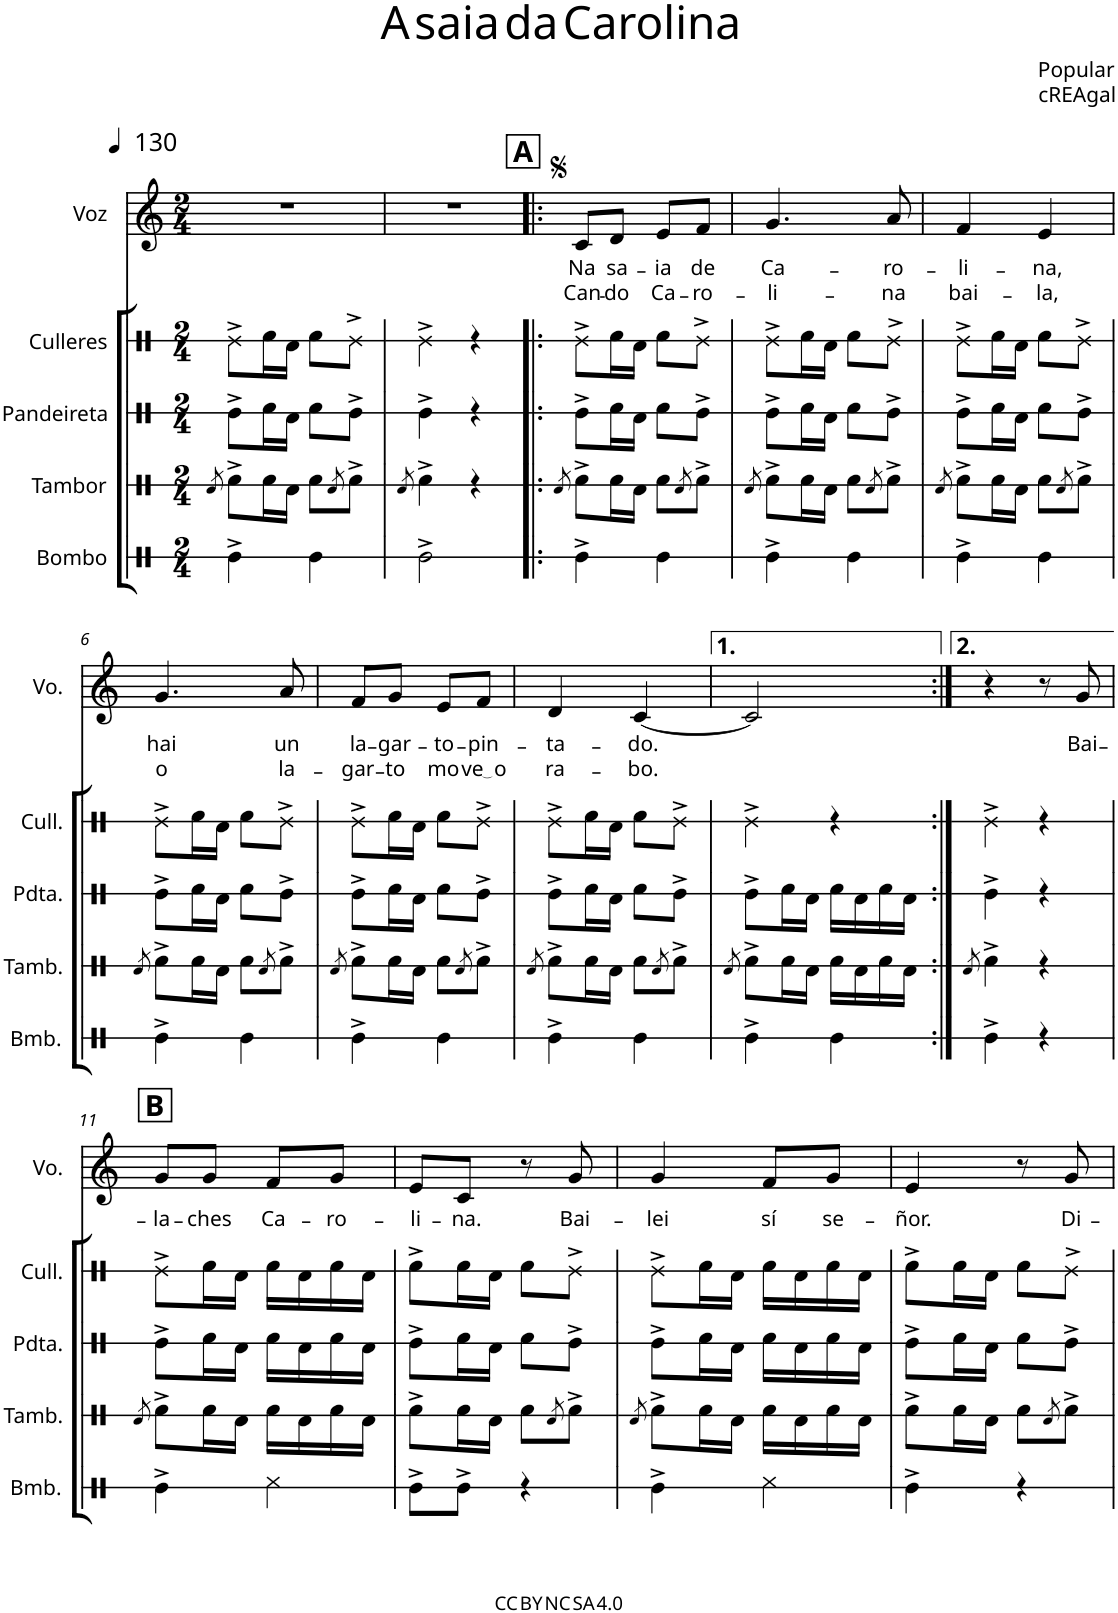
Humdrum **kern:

**kern	**kern	**kern	**kern	**kern	**text	**text
*part5	*part4	*part3	*part2	*part1	*part1	*part1
*staff5	*staff4	*staff3	*staff2	*staff1	*staff1	*staff1
*I"Bombo	*I"Tambor	*I"Pandeireta	*I"Culleres	*I"Voz	*	*
*I'Bmb.	*I'Tamb.	*I'Pdta.	*I'Cull.	*I'Vo.	*	*
*stria1	*stria1	*stria1	*stria1	*	*	*
*clefX	*clefX	*clefX	*clefX	*clefG2	*	*
*k[]	*k[]	*k[]	*k[]	*k[]	*	*
*M2/4	*M2/4	*M2/4	*M2/4	*M2/4	*	*
*MM130	*MM130	*MM130	*MM130	*MM130	*	*
=1	=1	=1	=1	=1	=1	=1
.	8qRd/	.	.	.	.	.
4Re^\	8Rf^\L	8Re^>\L	8Re^>\L	2r	.	.
.	16Rf\L	16Rf\L	16Rf\L	.	.	.
.	16Rd\JJ	16Rd\JJ	16Rd\JJ	.	.	.
4Re\	8Rf\L	8Rf\L	8Rf\L	.	.	.
.	8qRd/	.	.	.	.	.
.	8Rf^\J	8Re^\J	8Re^<\J	.	.	.
=2	=2	=2	=2	=2	=2	=2
.	8qRd/	.	.	.	.	.
2Re^\	4Rf^\	4Re^\	4Re^\	2r	.	.
.	4r	4r	4r	.	.	.
!!LO:REH:place=s1:a:B:cj:fs=14:t=A
=3!|:	=3!|:	=3!|:	=3!|:	=3!|:	=3!|:	=3!|:
.	8qRd/	.	.	.	.	.
!	!	!	!	!	!LO:LY:b	!LO:LY:b
4Re^\	8Rf^\L	8Re^>\L	8Re^>\L	8c/L	Na	Can-
!	!	!	!	!	!LO:LY:b	!LO:LY:b
.	16Rf\L	16Rf\L	16Rf\L	8d/J	sa-	-do
.	16Rd\JJ	16Rd\JJ	16Rd\JJ	.	.	.
!	!	!	!	!	!LO:LY:b	!LO:LY:b
4Re\	8Rf\L	8Rf\L	8Rf\L	8e/L	-ia	Ca-
.	8qRd/	.	.	.	.	.
!	!	!	!	!	!LO:LY:b	!LO:LY:b
.	8Rf^\J	8Re^\J	8Re^<\J	8f/J	de	-ro-
=4	=4	=4	=4	=4	=4	=4
.	8qRd/	.	.	.	.	.
!	!	!	!	!	!LO:LY:b	!LO:LY:b
4Re^\	8Rf^\L	8Re^>\L	8Re^>\L	4.g/	Ca-	-li-
.	16Rf\L	16Rf\L	16Rf\L	.	.	.
.	16Rd\JJ	16Rd\JJ	16Rd\JJ	.	.	.
4Re\	8Rf\L	8Rf\L	8Rf\L	.	.	.
.	8qRd/	.	.	.	.	.
!	!	!	!	!	!LO:LY:b	!LO:LY:b
.	8Rf^\J	8Re^\J	8Re^<\J	8a/	-ro-	-na
=5	=5	=5	=5	=5	=5	=5
.	8qRd/	.	.	.	.	.
!	!	!	!	!	!LO:LY:b	!LO:LY:b
4Re^\	8Rf^\L	8Re^>\L	8Re^>\L	4f/	-li-	bai-
.	16Rf\L	16Rf\L	16Rf\L	.	.	.
.	16Rd\JJ	16Rd\JJ	16Rd\JJ	.	.	.
!	!	!	!	!	!LO:LY:b	!LO:LY:b
4Re\	8Rf\L	8Rf\L	8Rf\L	4e/	-na,	-la,
.	8qRd/	.	.	.	.	.
.	8Rf^\J	8Re^\J	8Re^<\J	.	.	.
!!LO:LB:g=z
=6	=6	=6	=6	=6	=6	=6
.	8qRd/	.	.	.	.	.
!	!	!	!	!	!LO:LY:b	!LO:LY:b
4Re^\	8Rf^\L	8Re^>\L	8Re^>\L	4.g/	hai	o
.	16Rf\L	16Rf\L	16Rf\L	.	.	.
.	16Rd\JJ	16Rd\JJ	16Rd\JJ	.	.	.
4Re\	8Rf\L	8Rf\L	8Rf\L	.	.	.
.	8qRd/	.	.	.	.	.
!	!	!	!	!	!LO:LY:b	!LO:LY:b
.	8Rf^\J	8Re^\J	8Re^<\J	8a/	un	la-
=7	=7	=7	=7	=7	=7	=7
.	8qRd/	.	.	.	.	.
!	!	!	!	!	!LO:LY:b	!LO:LY:b
4Re^\	8Rf^\L	8Re^>\L	8Re^>\L	8f/L	la-	-gar-
!	!	!	!	!	!LO:LY:b	!LO:LY:b
.	16Rf\L	16Rf\L	16Rf\L	8g/J	-gar-	-to
.	16Rd\JJ	16Rd\JJ	16Rd\JJ	.	.	.
!	!	!	!	!	!LO:LY:b	!LO:LY:b
4Re\	8Rf\L	8Rf\L	8Rf\L	8e/L	-to-	mo
.	8qRd/	.	.	.	.	.
!	!	!	!	!	!LO:LY:b	!LO:LY:b
.	8Rf^\J	8Re^\J	8Re^<\J	8f/J	-pin-	ve o
=8	=8	=8	=8	=8	=8	=8
.	8qRd/	.	.	.	.	.
!	!	!	!	!	!LO:LY:b	!LO:LY:b
4Re^\	8Rf^\L	8Re^>\L	8Re^>\L	4d/	-ta-	ra-
.	16Rf\L	16Rf\L	16Rf\L	.	.	.
.	16Rd\JJ	16Rd\JJ	16Rd\JJ	.	.	.
!	!	!	!	!	!LO:LY:b	!LO:LY:b
4Re\	8Rf\L	8Rf\L	8Rf\L	[4c/	-do.	-bo.
.	8qRd/	.	.	.	.	.
.	8Rf^\J	8Re^\J	8Re^<\J	.	.	.
=9	=9	=9	=9	=9	=9	=9
.	8qRd/	.	.	.	.	.
4Re^\	8Rf^\L	8Re^>\L	4Re^>\	2c/]	.	.
.	16Rf\L	16Rf\L	.	.	.	.
.	16Rd\JJ	16Rd\JJ	.	.	.	.
4Re\	16Rf\LL	16Rf\LL	4r	.	.	.
.	16Rd\	16Rd\	.	.	.	.
.	16Rf\	16Rf\	.	.	.	.
.	16Rd\JJ	16Rd\JJ	.	.	.	.
=10:|!	=10:|!	=10:|!	=10:|!	=10:|!	=10:|!	=10:|!
.	8qRd/	.	.	.	.	.
4Re^\	4Rf^\	4Re^\	4Re^>\	4r	.	.
4r	4r	4r	4r	8r	.	.
!	!	!	!	!	!LO:LY:b	!
.	.	.	.	8g/	Bai-	.
!!LO:LB:g=z
!!LO:REH:place=s1:a:B:cj:fs=14:t=B
=11	=11	=11	=11	=11	=11	=11
.	8qRd/	.	.	.	.	.
!	!	!	!	!	!LO:LY:b	!
4Re^\	8Rf^>\L	8Re^>\L	8Re^\L	8g/L	-la-	.
!	!	!	!	!	!LO:LY:b	!
.	16Rf\L	16Rf\L	16Rf\L	8g/J	-ches	.
.	16Rd\JJ	16Rd\JJ	16Rd\JJ	.	.	.
!	!	!	!	!	!LO:LY:b	!
4Rf\	16Rf\LL	16Rf\LL	16Rf\LL	8f/L	Ca-	.
.	16Rd\	16Rd\	16Rd\	.	.	.
!	!	!	!	!	!LO:LY:b	!
.	16Rf\	16Rf\	16Rf\	8g/J	-ro-	.
.	16Rd\JJ	16Rd\JJ	16Rd\JJ	.	.	.
=12	=12	=12	=12	=12	=12	=12
!	!	!	!	!	!LO:LY:b	!
8Re^\L	8Rf^\L	8Re^>\L	8Rf^\L	8e/L	-li-	.
!	!	!	!	!	!LO:LY:b	!
8Re^\J	16Rf\L	16Rf\L	16Rf\L	8c/J	-na.	.
.	16Rd\JJ	16Rd\JJ	16Rd\JJ	.	.	.
4r	8Rf\L	8Rf\L	8Rf\L	8r	.	.
.	8qRd/	.	.	.	.	.
!	!	!	!	!	!LO:LY:b	!
.	8Rf^\J	8Re^\J	8Re^<\J	8g/	Bai-	.
=13	=13	=13	=13	=13	=13	=13
.	8qRd/	.	.	.	.	.
!	!	!	!	!	!LO:LY:b	!
4Re^\	8Rf^>\L	8Re^>\L	8Re^\L	4g/	-lei	.
.	16Rf\L	16Rf\L	16Rf\L	.	.	.
.	16Rd\JJ	16Rd\JJ	16Rd\JJ	.	.	.
!	!	!	!	!	!LO:LY:b	!
4Rf\	16Rf\LL	16Rf\LL	16Rf\LL	8f/L	sí	.
.	16Rd\	16Rd\	16Rd\	.	.	.
!	!	!	!	!	!LO:LY:b	!
.	16Rf\	16Rf\	16Rf\	8g/J	se-	.
.	16Rd\JJ	16Rd\JJ	16Rd\JJ	.	.	.
=14	=14	=14	=14	=14	=14	=14
!	!	!	!	!	!LO:LY:b	!
4Re^\	8Rf^\L	8Re^>\L	8Rf^\L	4e/	-ñor.	.
.	16Rf\L	16Rf\L	16Rf\L	.	.	.
.	16Rd\JJ	16Rd\JJ	16Rd\JJ	.	.	.
4r	8Rf\L	8Rf\L	8Rf\L	8r	.	.
.	8qRd/	.	.	.	.	.
!	!	!	!	!	!LO:LY:b	!
.	8Rf^\J	8Re^\J	8Re^<\J	8g/	Di-	.
=	=	=	=	=	=	=
*-	*-	*-	*-	*-	*-	*-
